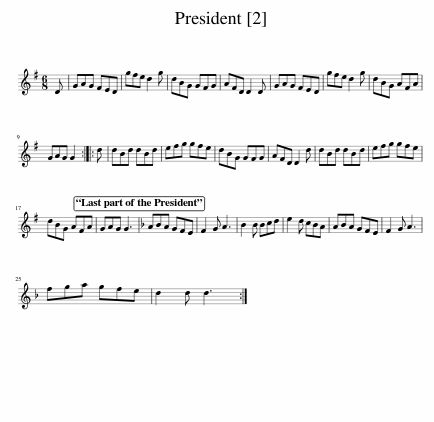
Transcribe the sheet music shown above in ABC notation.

X:1
L:1/8
M:6/8
I:linebreak $
K:G
V:1 treble
V:1
 D | GAG FED | gfe d2 g | dBG GFG | AFD D2 D | %5
 GAG FED | gfe d2 g | dBG AFA |$ GAG G2 :: d | %10
 dBd dBd | efg gfe | dBG GFG | AFD D2 d | dBd dBd | %15
 efg gfe |$ dBG AFA | GAG G3 |[K:F] ABA GFE | F2 G A3 | %20
 B2 B Bcd | e2 d cBA | ABA GFE | F2 G A3 |$ fga gfe | %25
 d2 d d3 :| %26
